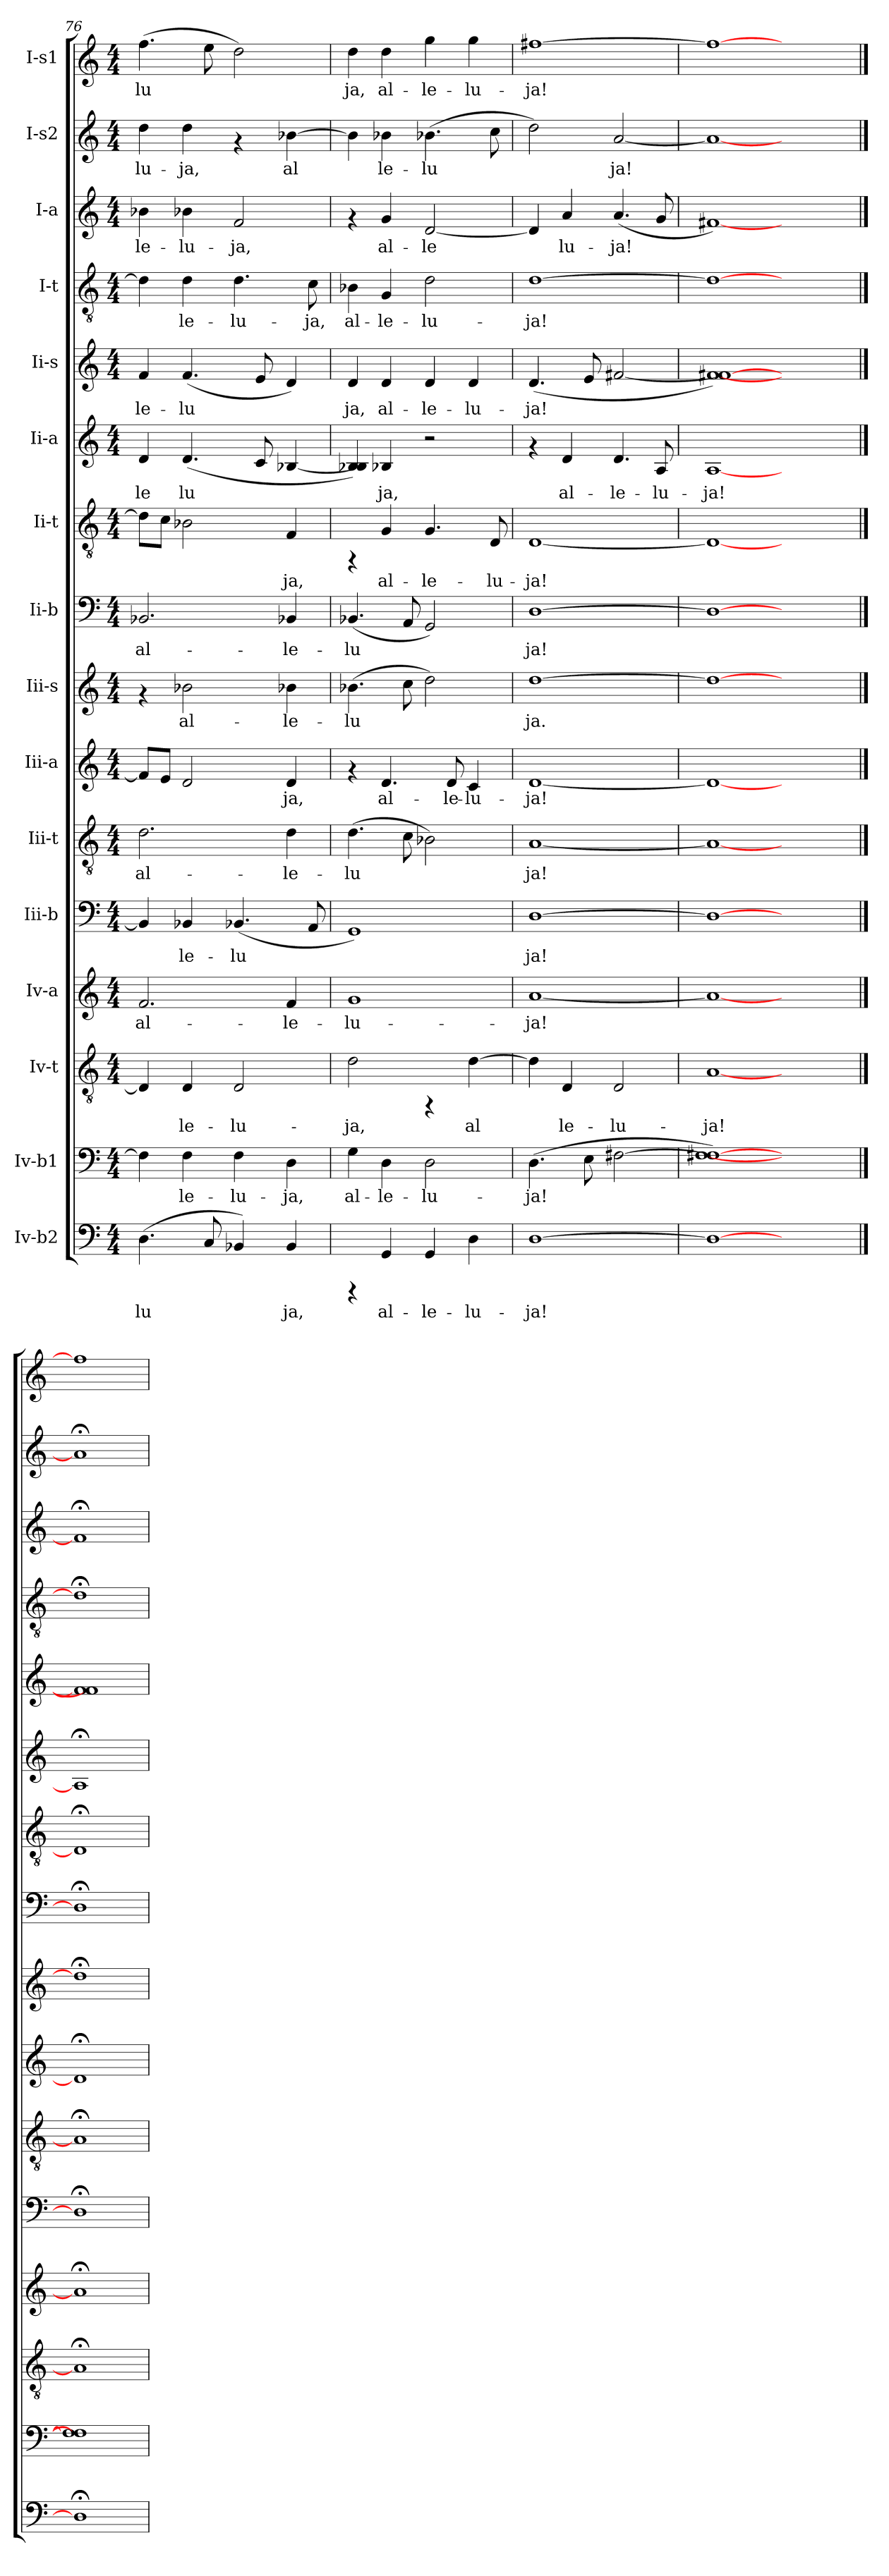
**kern	**text	**kern	**text	**kern	**text	**kern	**text	**kern	**text	**kern	**text	**kern	**text	**kern	**text	**kern	**text	**kern	**text	**kern	**text	**kern	**text	**kern	**text	**kern	**text	**kern	**text	**kern	**text
*part16	*part16	*part15	*part15	*part14	*part14	*part13	*part13	*part12	*part12	*part11	*part11	*part10	*part10	*part9	*part9	*part8	*part8	*part7	*part7	*part6	*part6	*part5	*part5	*part4	*part4	*part3	*part3	*part2	*part2	*part1	*part1
*staff16	*staff16	*staff15	*staff15	*staff14	*staff14	*staff13	*staff13	*staff12	*staff12	*staff11	*staff11	*staff10	*staff10	*staff9	*staff9	*staff8	*staff8	*staff7	*staff7	*staff6	*staff6	*staff5	*staff5	*staff4	*staff4	*staff3	*staff3	*staff2	*staff2	*staff1	*staff1
*I"Iv-b2	*	*I"Iv-b1	*	*I"Iv-t	*	*I"Iv-a	*	*I"Iii-b	*	*I"Iii-t	*	*I"Iii-a	*	*I"Iii-s	*	*I"Ii-b	*	*I"Ii-t	*	*I"Ii-a	*	*I"Ii-s	*	*I"I-t	*	*I"I-a	*	*I"I-s2	*	*I"I-s1	*
*clefF4	*	*clefF4	*	*clefGv2	*	*clefG2	*	*clefF4	*	*clefGv2	*	*clefG2	*	*clefG2	*	*clefF4	*	*clefGv2	*	*clefG2	*	*clefG2	*	*clefGv2	*	*clefG2	*	*clefG2	*	*clefG2	*
*k[]	*	*k[]	*	*k[]	*	*k[]	*	*k[]	*	*k[]	*	*k[]	*	*k[]	*	*k[]	*	*k[]	*	*k[]	*	*k[]	*	*k[]	*	*k[]	*	*k[]	*	*k[]	*
*C:	*	*C:	*	*C:	*	*C:	*	*C:	*	*C:	*	*C:	*	*C:	*	*C:	*	*C:	*	*C:	*	*C:	*	*C:	*	*C:	*	*C:	*	*C:	*
*M4/4	*	*M4/4	*	*M4/4	*	*M4/4	*	*M4/4	*	*M4/4	*	*M4/4	*	*M4/4	*	*M4/4	*	*M4/4	*	*M4/4	*	*M4/4	*	*M4/4	*	*M4/4	*	*M4/4	*	*M4/4	*
=76	=76	=76	=76	=76	=76	=76	=76	=76	=76	=76	=76	=76	=76	=76	=76	=76	=76	=76	=76	=76	=76	=76	=76	=76	=76	=76	=76	=76	=76	=76	=76
!	!LO:LY:b:cj	!	!LO:LY:b:cj	!	!LO:LY:b:cj	!	!LO:LY:b:cj	!	!LO:LY:b:cj	!	!LO:LY:b:cj	!	!LO:LY:b:cj	!	!	!	!LO:LY:b:cj	!	!LO:LY:b:cj	!	!LO:LY:b:cj	!	!LO:LY:b:cj	!	!LO:LY:b:cj	!	!LO:LY:b:cj	!	!LO:LY:b:cj	!	!LO:LY:b:cj
(<4.D\	-lu-	4F\]	--	4D/]	--	2.f/	al-	4BB-/]	--	2.d\	al-	8f/L]	--	4rf	.	2.BB-X/	al-	8d\L]	--	4d/	-le	4f/	-le-	4d\]	--	4b-X\	-le-	4dd\	-lu-	(>4.ff\	-lu-
!	!	!	!	!	!	!	!	!	!	!	!	!	!LO:LY:b:cj	!	!	!	!	!	!LO:LY:b:cj	!	!	!	!	!	!	!	!	!	!	!	!
.	.	.	.	.	.	.	.	.	.	.	.	8e/J	--	.	.	.	.	8c\J	--	.	.	.	.	.	.	.	.	.	.	.	.
!	!	!	!LO:LY:b:cj	!	!LO:LY:b:cj	!	!	!	!LO:LY:b:cj	!	!	!	!LO:LY:b:cj	!	!LO:LY:b:cj	!	!	!	!LO:LY:b:cj	!	!LO:LY:b:cj	!	!LO:LY:b:cj	!	!LO:LY:b:cj	!	!LO:LY:b:cj	!	!LO:LY:b:cj	!	!
.	.	4F\	-le-	4D/	-le-	.	.	4BB-X/	-le-	.	.	2d/	--	2b-X\	al-	.	.	2B-X\	--	(>4.d/	lu-	(<4.f/	-lu-	4d\	-le-	4b-X\	-lu-	4dd\	-ja,	.	.
!	!LO:LY:b:cj	!	!	!	!	!	!	!	!	!	!	!	!	!	!	!	!	!	!	!	!	!	!	!	!	!	!	!	!	!	!LO:LY:b:cj
8C/	--	.	.	.	.	.	.	.	.	.	.	.	.	.	.	.	.	.	.	.	.	.	.	.	.	.	.	.	.	8ee\	--
!	!LO:LY:b:cj	!	!LO:LY:b:cj	!	!LO:LY:b:cj	!	!	!	!LO:LY:b:cj	!	!	!	!	!	!	!	!	!	!	!	!	!	!	!	!LO:LY:b:cj	!	!LO:LY:b:cj	!	!	!	!LO:LY:b:cj
4BB-X/)	--	4F\	-lu-	2D/	-lu-	.	.	(<4.BB-X/	-lu-	.	.	.	.	.	.	.	.	.	.	.	.	.	.	4.d\	-lu-	2f/	-ja,	4rf	.	2dd\)	--
!	!	!	!	!	!	!	!	!	!	!	!	!	!	!	!	!	!	!	!	!	!LO:LY:b:cj	!	!LO:LY:b:cj	!	!	!	!	!	!	!	!
.	.	.	.	.	.	.	.	.	.	.	.	.	.	.	.	.	.	.	.	8c/	--	8e/	--	.	.	.	.	.	.	.	.
!	!LO:LY:b:cj	!	!LO:LY:b:cj	!	!	!	!LO:LY:b:cj	!	!	!	!LO:LY:b:cj	!	!LO:LY:b:cj	!	!LO:LY:b:cj	!	!LO:LY:b:cj	!	!LO:LY:b:cj	!	!LO:LY:b:cj	!	!LO:LY:b:cj	!	!	!	!	!	!LO:LY:b:cj	!	!
4BB-/	-ja,	4D\	-ja,	.	.	4f/	-le-	.	.	4d\	-le-	4d/	-ja,	4b-X\	-le-	4BB-X/	-le-	4F/	-ja,	[<4B-X/	--	4d/)	--	.	.	.	.	[>4b-X\	al-	.	.
!	!	!	!	!	!	!	!	!	!LO:LY:b:cj	!	!	!	!	!	!	!	!	!	!	!	!	!	!	!	!LO:LY:b:cj	!	!	!	!	!	!
.	.	.	.	.	.	.	.	8AA/	--	.	.	.	.	.	.	.	.	.	.	.	.	.	.	8c\	-ja,	.	.	.	.	.	.
=77	=77	=77	=77	=77	=77	=77	=77	=77	=77	=77	=77	=77	=77	=77	=77	=77	=77	=77	=77	=77	=77	=77	=77	=77	=77	=77	=77	=77	=77	=77	=77
!	!	!	!LO:LY:b:cj	!	!LO:LY:b:cj	!	!LO:LY:b:cj	!	!LO:LY:b:cj	!	!LO:LY:b:cj	!	!	!	!LO:LY:b:cj	!	!LO:LY:b:cj	!	!	!	!LO:LY:b:cj	!	!LO:LY:b:cj	!	!LO:LY:b:cj	!	!	!	!LO:LY:b:cj	!	!LO:LY:b:cj
4rCCC	.	4G\	al-	2d\	-ja,	1g	-lu-	1GG)	--	(>4.d\	-lu-	4rf	.	(>4.b-X\	-lu-	(<4.BB-X/	-lu-	4rFF	.	4B-/ 4B-/])	--	4d/	-ja,	4B-X\	al-	4rf	.	4b-\]	--	4dd\	-ja,
!	!LO:LY:b:cj	!	!LO:LY:b:cj	!	!	!	!	!	!	!	!	!	!LO:LY:b:cj	!	!	!	!	!	!LO:LY:b:cj	!	!LO:LY:b:cj	!	!LO:LY:b:cj	!	!LO:LY:b:cj	!	!LO:LY:b:cj	!	!LO:LY:b:cj	!	!LO:LY:b:cj
4GG/	al-	4D\	-le-	.	.	.	.	.	.	.	.	4.d/	al-	.	.	.	.	4G/	al-	4B-X/	-ja,	4d/	al-	4G/	-le-	4g/	al-	4b-X\	-le-	4dd\	al-
!	!	!	!	!	!	!	!	!	!	!	!LO:LY:b:cj	!	!	!	!LO:LY:b:cj	!	!LO:LY:b:cj	!	!	!	!	!	!	!	!	!	!	!	!	!	!
.	.	.	.	.	.	.	.	.	.	8c\	--	.	.	8cc\	--	8AA/	--	.	.	.	.	.	.	.	.	.	.	.	.	.	.
!	!LO:LY:b:cj	!	!LO:LY:b:cj	!	!	!	!	!	!	!	!LO:LY:b:cj	!	!	!	!LO:LY:b:cj	!	!LO:LY:b:cj	!	!LO:LY:b:cj	!	!	!	!LO:LY:b:cj	!	!LO:LY:b:cj	!	!LO:LY:b:cj	!	!LO:LY:b:cj	!	!LO:LY:b:cj
4GG/	-le-	2D\	-lu-	4rFF	.	.	.	.	.	2B-X\)	--	.	.	2dd\)	--	2GG/)	--	4.G/	-le-	2r	.	4d/	-le-	2d\	-lu-	[<2d/	-le-	(>4.b-X\	-lu-	4gg\	-le-
!	!	!	!	!	!	!	!	!	!	!	!	!	!LO:LY:b:cj	!	!	!	!	!	!	!	!	!	!	!	!	!	!	!	!	!	!
.	.	.	.	.	.	.	.	.	.	.	.	8d/	-le-	.	.	.	.	.	.	.	.	.	.	.	.	.	.	.	.	.	.
!	!LO:LY:b:cj	!	!	!	!LO:LY:b:cj	!	!	!	!	!	!	!	!LO:LY:b:cj	!	!	!	!	!	!	!	!	!	!LO:LY:b:cj	!	!	!	!	!	!	!	!LO:LY:b:cj
4D\	-lu-	.	.	[>4d\	al-	.	.	.	.	.	.	4c/	-lu-	.	.	.	.	.	.	.	.	4d/	-lu-	.	.	.	.	.	.	4gg\	-lu-
!	!	!	!	!	!	!	!	!	!	!	!	!	!	!	!	!	!	!	!LO:LY:b:cj	!	!	!	!	!	!	!	!	!	!LO:LY:b:cj	!	!
.	.	.	.	.	.	.	.	.	.	.	.	.	.	.	.	.	.	8D/	-lu-	.	.	.	.	.	.	.	.	8cc\	--	.	.
=78	=78	=78	=78	=78	=78	=78	=78	=78	=78	=78	=78	=78	=78	=78	=78	=78	=78	=78	=78	=78	=78	=78	=78	=78	=78	=78	=78	=78	=78	=78	=78
!	!LO:LY:b:cj	!	!LO:LY:b:cj	!	!LO:LY:b:cj	!	!LO:LY:b:cj	!	!LO:LY:b:cj	!	!LO:LY:b:cj	!	!LO:LY:b:cj	!	!LO:LY:b:cj	!	!LO:LY:b:cj	!	!LO:LY:b:cj	!	!	!	!LO:LY:b:cj	!	!LO:LY:b:cj	!	!LO:LY:b:cj	!	!LO:LY:b:cj	!	!LO:LY:b:cj
[>1D	-ja!	(>4.D\	-ja!	4d\]	--	[<1a	-ja!	[>1D	-ja!	[<1A	-ja!	[<1d	-ja!	[>1dd	-ja.	[>1D	-ja!	[<1D	-ja!	4rf	.	(<4.d/	-ja!	[>1d	-ja!	4d/]	--	2dd\)	--	[>1ff#X	-ja!
!	!	!	!	!	!LO:LY:b:cj	!	!	!	!	!	!	!	!	!	!	!	!	!	!	!	!LO:LY:b:cj	!	!	!	!	!	!LO:LY:b:cj	!	!	!	!
.	.	.	.	4D/	-le-	.	.	.	.	.	.	.	.	.	.	.	.	.	.	4d/	al-	.	.	.	.	4a/	-lu-	.	.	.	.
!	!	!	!LO:LY:b:cj	!	!	!	!	!	!	!	!	!	!	!	!	!	!	!	!	!	!	!	!LO:LY:b:cj	!	!	!	!	!	!	!	!
.	.	8E\	.	.	.	.	.	.	.	.	.	.	.	.	.	.	.	.	.	.	.	8e/	.	.	.	.	.	.	.	.	.
!	!	!	!LO:LY:b:cj	!	!LO:LY:b:cj	!	!	!	!	!	!	!	!	!	!	!	!	!	!	!	!LO:LY:b:cj	!	!LO:LY:b:cj	!	!	!	!LO:LY:b:cj	!	!LO:LY:b:cj	!	!
.	.	[>2F#X\	.	2D/	-lu-	.	.	.	.	.	.	.	.	.	.	.	.	.	.	4.d/	-le-	[<2f#X/	.	.	.	(<4.a/	-ja!	[<2a/	-ja!	.	.
!	!	!	!	!	!	!	!	!	!	!	!	!	!	!	!	!	!	!	!	!	!LO:LY:b:cj	!	!	!	!	!	!LO:LY:b:cj	!	!	!	!
.	.	.	.	.	.	.	.	.	.	.	.	.	.	.	.	.	.	.	.	8A/	-lu-	.	.	.	.	8g/	.	.	.	.	.
=79	=79	=79	=79	=79	=79	=79	=79	=79	=79	=79	=79	=79	=79	=79	=79	=79	=79	=79	=79	=79	=79	=79	=79	=79	=79	=79	=79	=79	=79	=79	=79
!	!LO:LY:b:cj	!	!LO:LY:b:cj	!	!LO:LY:b:cj	!	!LO:LY:b:cj	!	!LO:LY:b:cj	!	!LO:LY:b:cj	!	!LO:LY:b:cj	!	!LO:LY:b:cj	!	!LO:LY:b:cj	!	!LO:LY:b:cj	!	!LO:LY:b:cj	!	!LO:LY:b:cj	!	!LO:LY:b:cj	!	!LO:LY:b:cj	!	!LO:LY:b:cj	!	!LO:LY:b:cj
1D_	.	[1F# 1F#_)	.	[1A	-ja!	1a_	.	1D_	.	1A_	.	1d_	.	1dd_	.	1D_	.	1D_	.	[1A	-ja!	[1f# 1f#_)	.	1d_	.	[1f#X)	.	1a_	.	1ff#_	.
1ryy	.	1ryy	.	1ryy	.	1ryy	.	1ryy	.	1ryy	.	1ryy	.	1ryy	.	1ryy	.	1ryy	.	1ryy	.	1ryy	.	1ryy	.	1ryy	.	1ryy	.	1ryy	.
==80	==80	==80	==80	==80	==80	==80	==80	==80	==80	==80	==80	==80	==80	==80	==80	==80	==80	==80	==80	==80	==80	==80	==80	==80	==80	==80	==80	==80	==80	==80	==80
1D;<]	.	1F#] 1F#]	.	1A;<]	.	1a;<]	.	1D;<]	.	1A;<]	.	1d;<]	.	1dd;<]	.	1D;<]	.	1D;<]	.	1A;<]	.	1f#] 1f#]	.	1d;<]	.	1f#;<]	.	1a;<]	.	1ff#]	.
=	=	=	=	=	=	=	=	=	=	=	=	=	=	=	=	=	=	=	=	=	=	=	=	=	=	=	=	=	=	=	=
*-	*-	*-	*-	*-	*-	*-	*-	*-	*-	*-	*-	*-	*-	*-	*-	*-	*-	*-	*-	*-	*-	*-	*-	*-	*-	*-	*-	*-	*-	*-	*-
